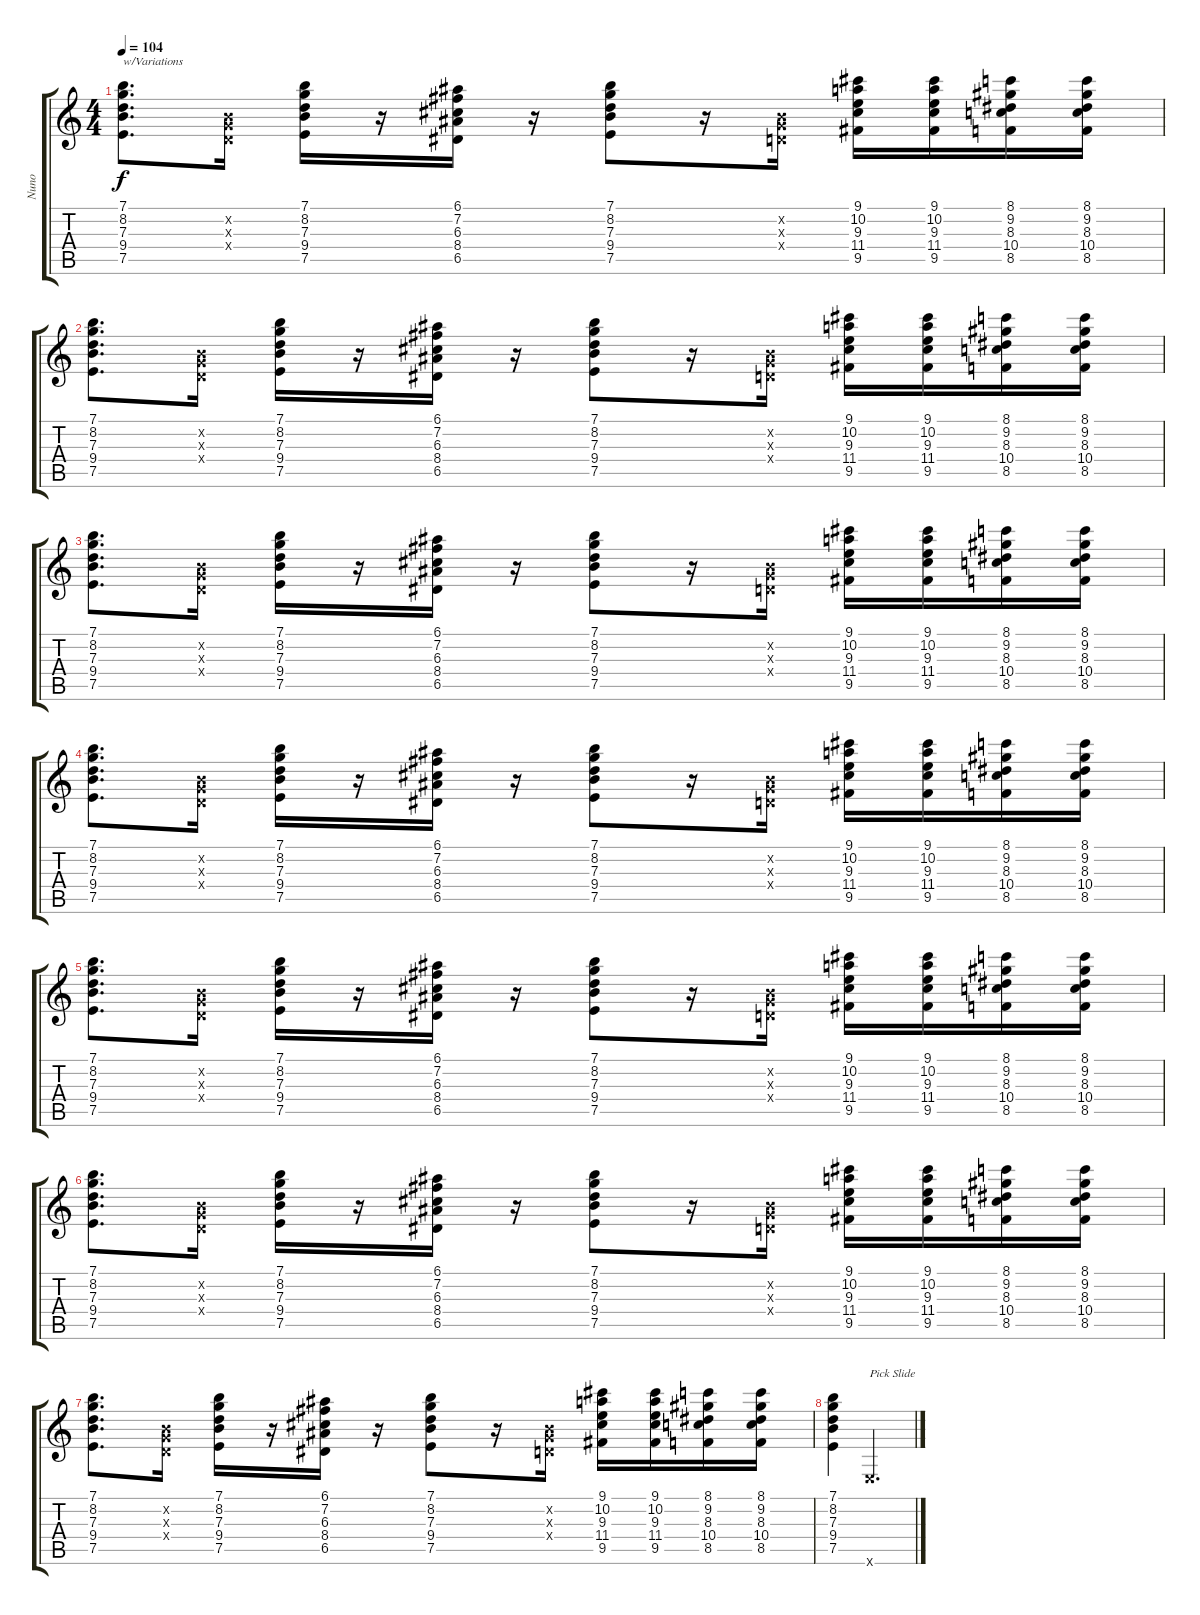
\track ("Nuno" "Nuno") {instrument distortionguitar}
\staff {score tabs}
\tuning (E4 B3 G3 D3 A2 E2) {hide}
\ts (4 4)
\tempo 104
\clef g2
\ks c
(7.1 8.2 7.3 9.4 7.5).8{d txt "w/Variations" dy f} (0.2{x} 0.3{x} 0.4{x}).16 (7.1 8.2 7.3 9.4 7.5).16 r.16 (6.1 7.2 6.3 8.4 6.5).16 r.16 (7.1 8.2 7.3 9.4 7.5).8 r.16 (0.2{x} 0.3{x} 0.4{x}).16 (9.1 10.2 9.3 11.4 9.5).16 (9.1 10.2 9.3 11.4 9.5).16 (8.1 9.2 8.3 10.4 8.5).16 (8.1 9.2 8.3 10.4 8.5).16 |
(7.1 8.2 7.3 9.4 7.5).8{d} (0.2{x} 0.3{x} 0.4{x}).16 (7.1 8.2 7.3 9.4 7.5).16 r.16 (6.1 7.2 6.3 8.4 6.5).16 r.16 (7.1 8.2 7.3 9.4 7.5).8 r.16 (0.2{x} 0.3{x} 0.4{x}).16 (9.1 10.2 9.3 11.4 9.5).16 (9.1 10.2 9.3 11.4 9.5).16 (8.1 9.2 8.3 10.4 8.5).16 (8.1 9.2 8.3 10.4 8.5).16 |
(7.1 8.2 7.3 9.4 7.5).8{d} (0.2{x} 0.3{x} 0.4{x}).16 (7.1 8.2 7.3 9.4 7.5).16 r.16 (6.1 7.2 6.3 8.4 6.5).16 r.16 (7.1 8.2 7.3 9.4 7.5).8 r.16 (0.2{x} 0.3{x} 0.4{x}).16 (9.1 10.2 9.3 11.4 9.5).16 (9.1 10.2 9.3 11.4 9.5).16 (8.1 9.2 8.3 10.4 8.5).16 (8.1 9.2 8.3 10.4 8.5).16 |
(7.1 8.2 7.3 9.4 7.5).8{d} (0.2{x} 0.3{x} 0.4{x}).16 (7.1 8.2 7.3 9.4 7.5).16 r.16 (6.1 7.2 6.3 8.4 6.5).16 r.16 (7.1 8.2 7.3 9.4 7.5).8 r.16 (0.2{x} 0.3{x} 0.4{x}).16 (9.1 10.2 9.3 11.4 9.5).16 (9.1 10.2 9.3 11.4 9.5).16 (8.1 9.2 8.3 10.4 8.5).16 (8.1 9.2 8.3 10.4 8.5).16 |
(7.1 8.2 7.3 9.4 7.5).8{d} (0.2{x} 0.3{x} 0.4{x}).16 (7.1 8.2 7.3 9.4 7.5).16 r.16 (6.1 7.2 6.3 8.4 6.5).16 r.16 (7.1 8.2 7.3 9.4 7.5).8 r.16 (0.2{x} 0.3{x} 0.4{x}).16 (9.1 10.2 9.3 11.4 9.5).16 (9.1 10.2 9.3 11.4 9.5).16 (8.1 9.2 8.3 10.4 8.5).16 (8.1 9.2 8.3 10.4 8.5).16 |
(7.1 8.2 7.3 9.4 7.5).8{d} (0.2{x} 0.3{x} 0.4{x}).16 (7.1 8.2 7.3 9.4 7.5).16 r.16 (6.1 7.2 6.3 8.4 6.5).16 r.16 (7.1 8.2 7.3 9.4 7.5).8 r.16 (0.2{x} 0.3{x} 0.4{x}).16 (9.1 10.2 9.3 11.4 9.5).16 (9.1 10.2 9.3 11.4 9.5).16 (8.1 9.2 8.3 10.4 8.5).16 (8.1 9.2 8.3 10.4 8.5).16 |
(7.1 8.2 7.3 9.4 7.5).8{d} (0.2{x} 0.3{x} 0.4{x}).16 (7.1 8.2 7.3 9.4 7.5).16 r.16 (6.1 7.2 6.3 8.4 6.5).16 r.16 (7.1 8.2 7.3 9.4 7.5).8 r.16 (0.2{x} 0.3{x} 0.4{x}).16 (9.1 10.2 9.3 11.4 9.5).16 (9.1 10.2 9.3 11.4 9.5).16 (8.1 9.2 8.3 10.4 8.5).16 (8.1 9.2 8.3 10.4 8.5).16 |
(7.1 8.2 7.3 9.4 7.5).4 0.6{x}.2{d txt "Pick Slide"}
